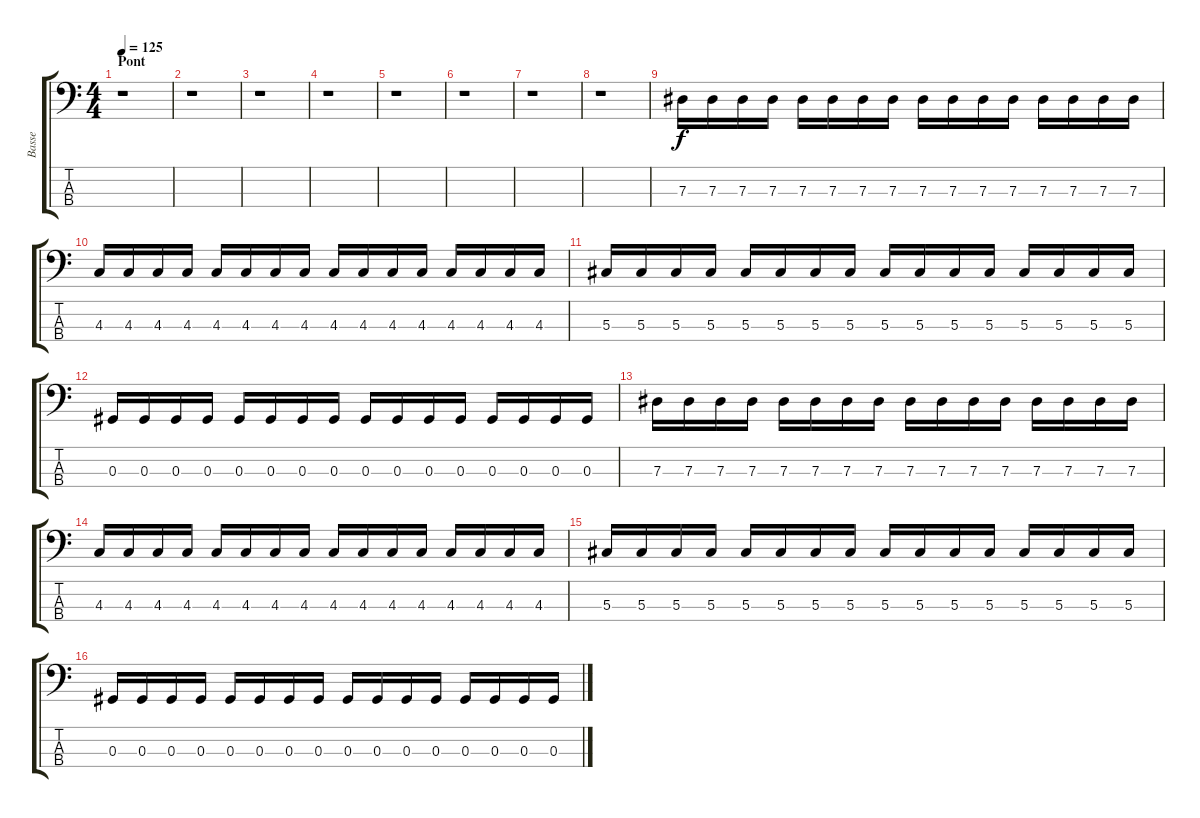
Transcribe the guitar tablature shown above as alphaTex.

\track ("Basse" "Basse") {instrument electricbasspick}
\staff {score tabs}
\tuning (Gb2 Db2 Ab1 Eb1) {hide}
\ts (4 4)
\section ("" "Pont")
\tempo 125
\clef f4
\ks c
r.1{dy f} |
r.1 |
r.1 |
r.1 |
r.1 |
r.1 |
r.1 |
r.1 |
7.3.16 7.3.16 7.3.16 7.3.16 7.3.16 7.3.16 7.3.16 7.3.16 7.3.16 7.3.16 7.3.16 7.3.16 7.3.16 7.3.16 7.3.16 7.3.16 |
4.3.16 4.3.16 4.3.16 4.3.16 4.3.16 4.3.16 4.3.16 4.3.16 4.3.16 4.3.16 4.3.16 4.3.16 4.3.16 4.3.16 4.3.16 4.3.16 |
5.3.16 5.3.16 5.3.16 5.3.16 5.3.16 5.3.16 5.3.16 5.3.16 5.3.16 5.3.16 5.3.16 5.3.16 5.3.16 5.3.16 5.3.16 5.3.16 |
0.3.16 0.3.16 0.3.16 0.3.16 0.3.16 0.3.16 0.3.16 0.3.16 0.3.16 0.3.16 0.3.16 0.3.16 0.3.16 0.3.16 0.3.16 0.3.16 |
7.3.16 7.3.16 7.3.16 7.3.16 7.3.16 7.3.16 7.3.16 7.3.16 7.3.16 7.3.16 7.3.16 7.3.16 7.3.16 7.3.16 7.3.16 7.3.16 |
4.3.16 4.3.16 4.3.16 4.3.16 4.3.16 4.3.16 4.3.16 4.3.16 4.3.16 4.3.16 4.3.16 4.3.16 4.3.16 4.3.16 4.3.16 4.3.16 |
5.3.16 5.3.16 5.3.16 5.3.16 5.3.16 5.3.16 5.3.16 5.3.16 5.3.16 5.3.16 5.3.16 5.3.16 5.3.16 5.3.16 5.3.16 5.3.16 |
0.3.16 0.3.16 0.3.16 0.3.16 0.3.16 0.3.16 0.3.16 0.3.16 0.3.16 0.3.16 0.3.16 0.3.16 0.3.16 0.3.16 0.3.16 0.3.16
